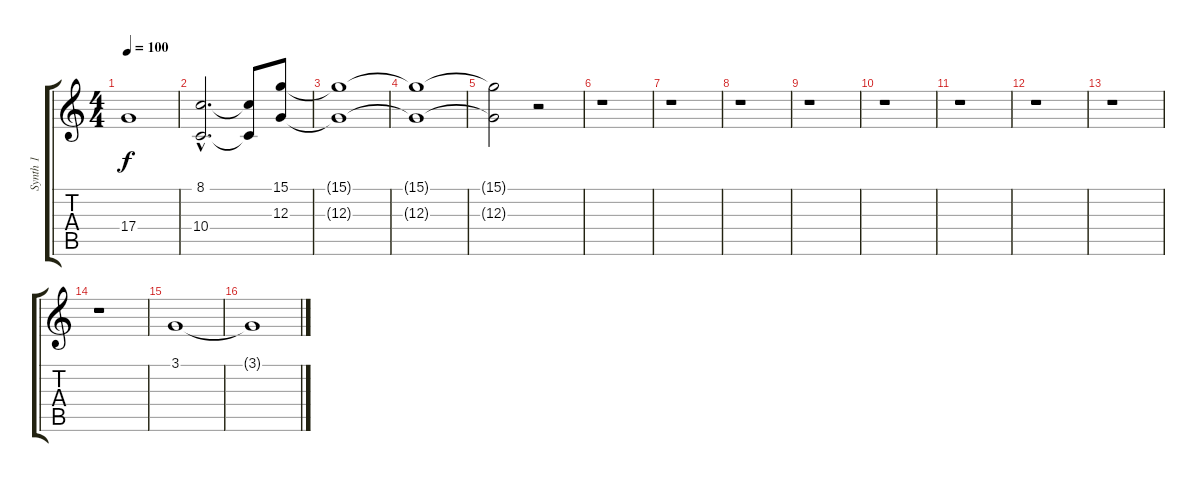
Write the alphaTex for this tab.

\track ("Synth 1" "Synth 1") {instrument pad3polysynth}
\staff {score tabs}
\tuning (E4 B3 G3 D3 A2 E2) {hide}
\ts (4 4)
\tempo 100
\clef g2
\ks c
17.4{t}.1{dy f} |
(8.1{hac} 10.4{hac}).2{d} (8.1{t} 10.4{t}).8 (15.1 12.3).8 |
(15.1{t} 12.3{t}).1 |
(15.1{t} 12.3{t}).1 |
(15.1{t} 12.3{t}).2 r.2 |
r.1 |
r.1 |
r.1 |
r.1 |
r.1 |
r.1 |
r.1 |
r.1 |
r.1 |
3.1.1 |
3.1{t}.1
